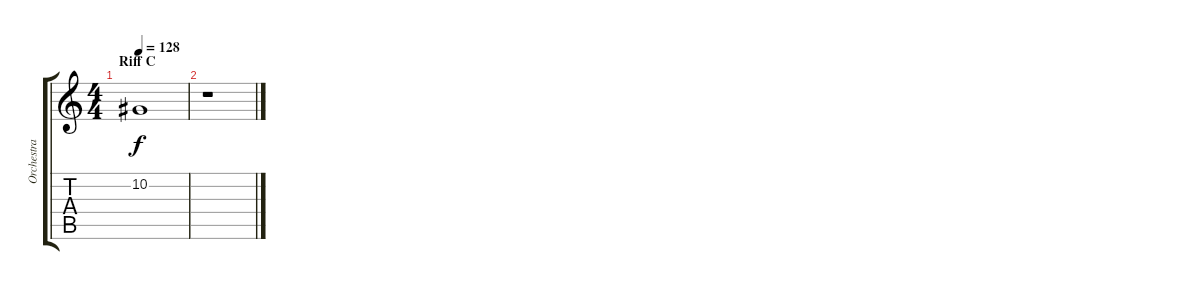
\track ("Orchestra (Strings)" "Orchestra ") {instrument stringensemble1}
\staff {score tabs}
\tuning (Eb4 Bb3 Gb3 Db3 Ab2 Eb2) {hide}
\ts (4 4)
\section ("" "Riff C")
\tempo 128
\clef g2
\ks c
10.2.1{dy f} |
r.1
